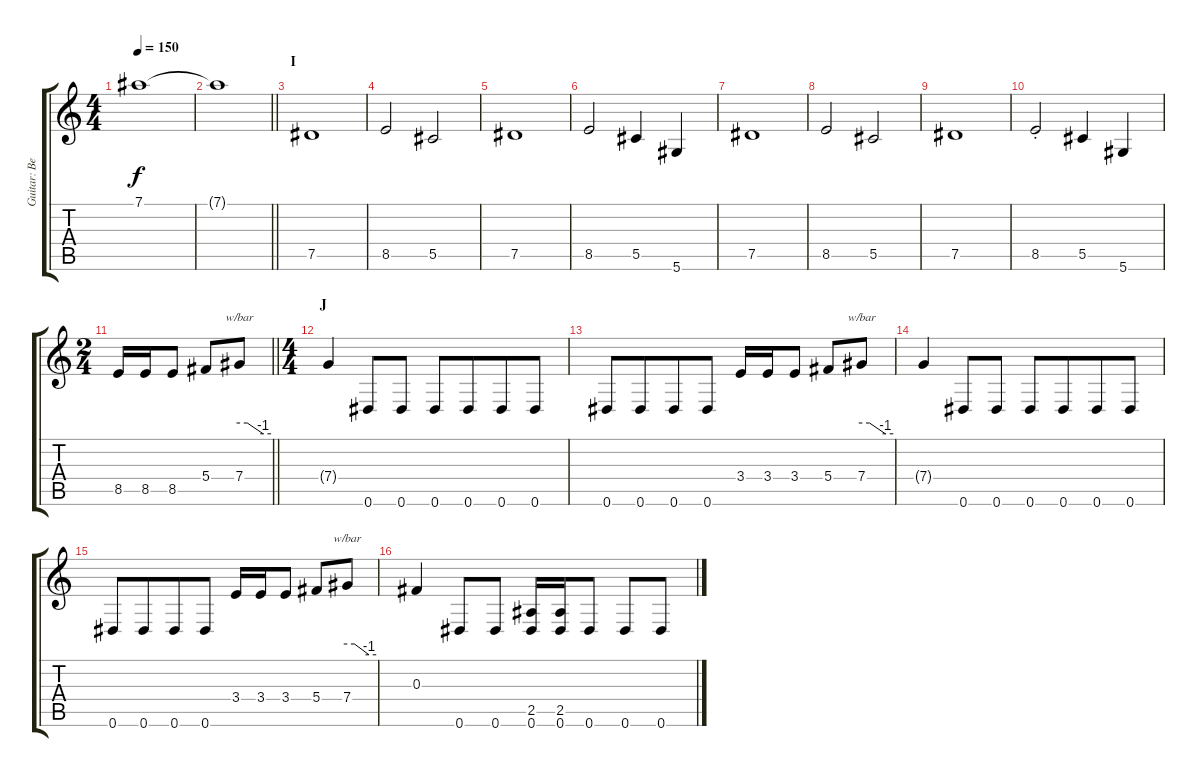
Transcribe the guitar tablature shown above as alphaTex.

\track ("Guitar: Ben" "Guitar: Be") {instrument distortionguitar}
\staff {score tabs}
\tuning (Eb4 Bb3 Gb3 Db3 Ab2 Eb2) {hide}
\ts (4 4)
\tempo 150
\clef g2
\ks c
7.1.1{dy f} |
\barLineRight lightlight
7.1{t}.1 |
\section ("" "I")
7.5.1 |
8.5.2 5.5.2 |
7.5.1 |
8.5.2 5.5.4 5.6.4 |
7.5.1 |
8.5.2 5.5.2 |
7.5.1 |
8.5{st}.2 5.5.4 5.6.4 |
\ts (2 4)
\barLineRight lightlight
8.5.16 8.5.16 8.5.8 5.4.8 7.4.8{tbe (custom default 0 0 15 0 45 -4 60 -4)} |
\ts (4 4)
\section ("" "J")
7.4{t}.4 0.6.8 0.6.8 0.6.8 0.6.8{beam merge} 0.6.8 0.6.8 |
0.6.8 0.6.8{beam merge} 0.6.8 0.6.8 3.4.16 3.4.16 3.4.8 5.4.8 7.4.8{tbe (custom default 0 0 15 0 45 -4 60 -4)} |
7.4{t}.4 0.6.8 0.6.8 0.6.8 0.6.8{beam merge} 0.6.8 0.6.8 |
0.6.8 0.6.8{beam merge} 0.6.8 0.6.8 3.4.16 3.4.16 3.4.8 5.4.8 7.4.8{tbe (custom default 0 0 15 0 45 -4 60 -4)} |
0.3.4 0.6.8 0.6.8 (2.5 0.6).16 (2.5 0.6).16 0.6.8 0.6.8 0.6.8
